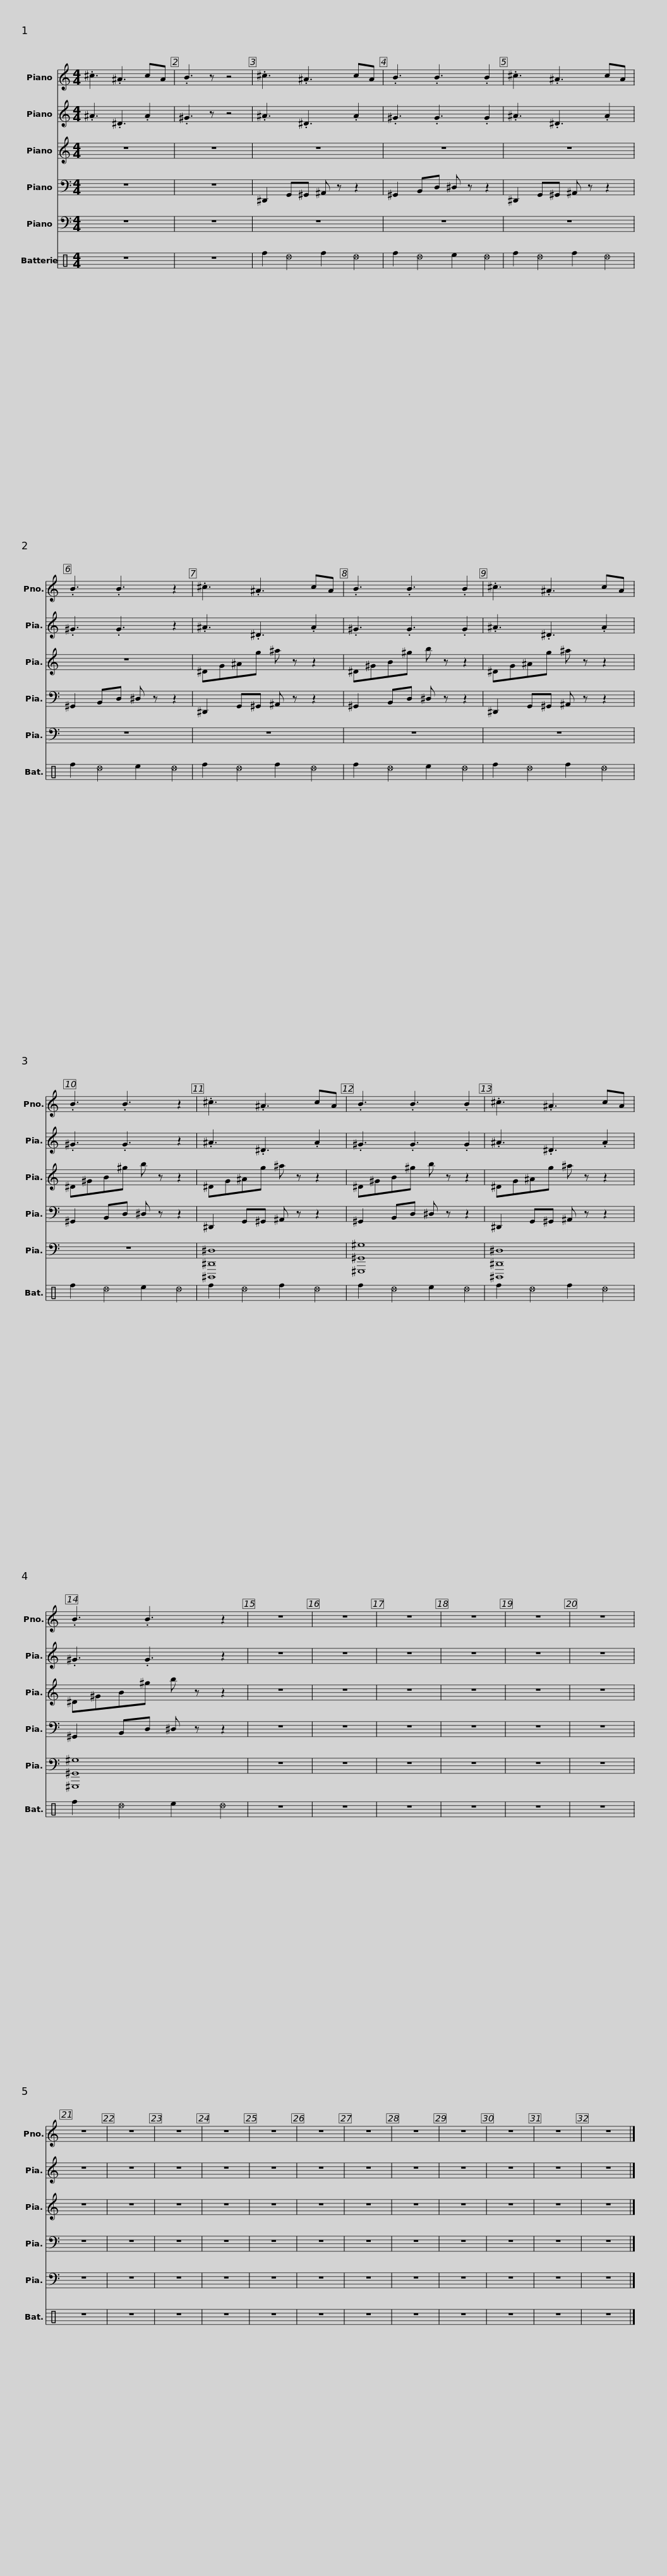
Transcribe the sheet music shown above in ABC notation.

X:1
%%score 1 2 3 4 5 6
L:1/8
M:4/4
I:linebreak $
K:C
V:1 treble
V:2 treble
V:3 treble
V:4 bass
V:5 bass
V:6 perc
K:none
V:1
 .^c3 .^A3 cA | .B3 z z4 | .^c3 .^A3 cA | .B3 .B3 .B2 | .^c3 .^A3 cA |$ %5
 .B3 .B3 z2 | .^c3 .^A3 cA | .B3 .B3 .B2 | .^c3 .^A3 cA |$ .B3 .B3 z2 | %10
 .^c3 .^A3 cA | .B3 .B3 .B2 | .^c3 .^A3 cA |$ .B3 .B3 z2 | z8 | %15
 z8 | z8 | z8 | z8 | z8 | %20
 z8 | z8 | z8 | z8 | z8 | %25
 z8 | z8 |$ z8 | z8 | z8 | %30
 z8 | z8 |] %32
V:2
 .^A3 .^D3 .A2 | .^G3 z z4 | .^A3 .^D3 .A2 | .^G3 .G3 .G2 | .^A3 .^D3 .A2 |$ %5
 .^G3 .G3 z2 | .^A3 .^D3 .A2 | .^G3 .G3 .G2 | .^A3 .^D3 .A2 |$ .^G3 .G3 z2 | %10
 .^A3 .^D3 .A2 | .^G3 .G3 .G2 | .^A3 .^D3 .A2 |$ .^G3 .G3 z2 | z8 | %15
 z8 | z8 | z8 | z8 | z8 | %20
 z8 | z8 | z8 | z8 | z8 | %25
 z8 | z8 |$ z8 | z8 | z8 | %30
 z8 | z8 |] %32
V:3
 z8 | z8 | z8 | z8 | z8 |$ %5
 z8 | ^DG^Ag ^a z z2 | ^D^GB^g b z z2 | ^DG^Ag ^a z z2 |$ ^D^GB^g b z z2 | %10
 ^DG^Ag ^a z z2 | ^D^GB^g b z z2 | ^DG^Ag ^a z z2 |$ ^D^GB^g b z z2 | z8 | %15
 z8 | z8 | z8 | z8 | z8 | %20
 z8 | z8 | z8 | z8 | z8 | %25
 z8 | z8 |$ z8 | z8 | z8 | %30
 z8 | z8 |] %32
V:4
 z8 | z8 | ^D,,2 G,,^G,, ^A,, z z2 | ^G,,2 B,,D, ^D, z z2 | ^D,,2 G,,^G,, ^A,, z z2 |$ %5
 ^G,,2 B,,D, ^D, z z2 | ^D,,2 G,,^G,, ^A,, z z2 | ^G,,2 B,,D, ^D, z z2 | ^D,,2 G,,^G,, ^A,, z z2 |$ ^G,,2 B,,D, ^D, z z2 | %10
 ^D,,2 G,,^G,, ^A,, z z2 | ^G,,2 B,,D, ^D, z z2 | ^D,,2 G,,^G,, ^A,, z z2 |$ ^G,,2 B,,D, ^D, z z2 | z8 | %15
 z8 | z8 | z8 | z8 | z8 | %20
 z8 | z8 | z8 | z8 | z8 | %25
 z8 | z8 |$ z8 | z8 | z8 | %30
 z8 | z8 |] %32
V:5
 z8 | z8 | z8 | z8 | z8 |$ %5
 z8 | z8 | z8 | z8 |$ z8 | %10
 [^D,,,^D,,^D,]8 | [^G,,,^G,,^G,]8 | [^D,,,^D,,^D,]8 |$ [^G,,,^G,,^G,]8 | z8 | %15
 z8 | z8 | z8 | z8 | z8 | %20
 z8 | z8 | z8 | z8 | z8 | %25
 z8 | z8 |$ z8 | z8 | z8 | %30
 z8 | z8 |] %32
V:6
 z8 | z8 | f2 _d2 f2 _d2 | f2 _d2 e2 _d2 | f2 _d2 f2 _d2 |$ %5
 f2 _d2 e2 _d2 | f2 _d2 f2 _d2 | f2 _d2 e2 _d2 | f2 _d2 f2 _d2 |$ f2 _d2 e2 _d2 | %10
 f2 _d2 f2 _d2 | f2 _d2 e2 _d2 | f2 _d2 f2 _d2 |$ f2 _d2 e2 _d2 | z8 | %15
 z8 | z8 | z8 | z8 | z8 | %20
 z8 | z8 | z8 | z8 | z8 | %25
 z8 | z8 |$ z8 | z8 | z8 | %30
 z8 | z8 |] %32
